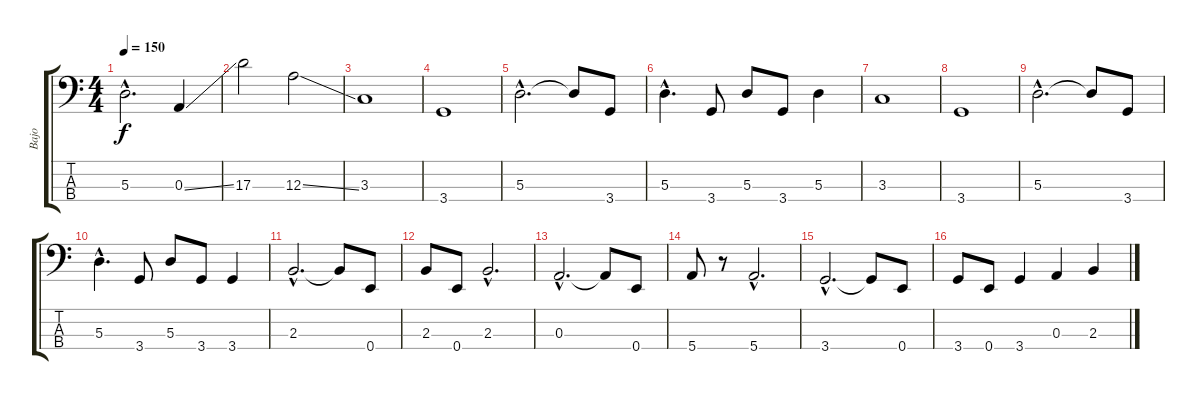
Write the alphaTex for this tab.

\track ("Bajo" "Bajo") {instrument electricbasspick}
\staff {score tabs}
\tuning (G2 D2 A1 E1) {hide}
\ts (4 4)
\tempo 150
\clef f4
\ks c
5.3{hac}.2{d dy f} 0.3{ss}.4 |
17.3.2 12.3{ss}.2 |
3.3.1 |
3.4.1 |
5.3{hac}.2{d} 5.3{t}.8 3.4.8 |
5.3{hac}.4{d} 3.4.8 5.3.8 3.4.8 5.3.4 |
3.3.1 |
3.4.1 |
5.3{hac}.2{d} 5.3{t}.8 3.4.8 |
5.3{hac}.4{d} 3.4.8 5.3.8 3.4.8 3.4.4 |
2.3{hac}.2{d} 2.3{t}.8 0.4.8 |
2.3.8 0.4.8 2.3{hac}.2{d} |
0.3{hac}.2{d} 0.3{t}.8 0.4.8 |
5.4.8 r.8 5.4{hac}.2{d} |
3.4{hac}.2{d} 3.4{t}.8 0.4.8 |
3.4.8 0.4.8 3.4.4 0.3.4 2.3.4
